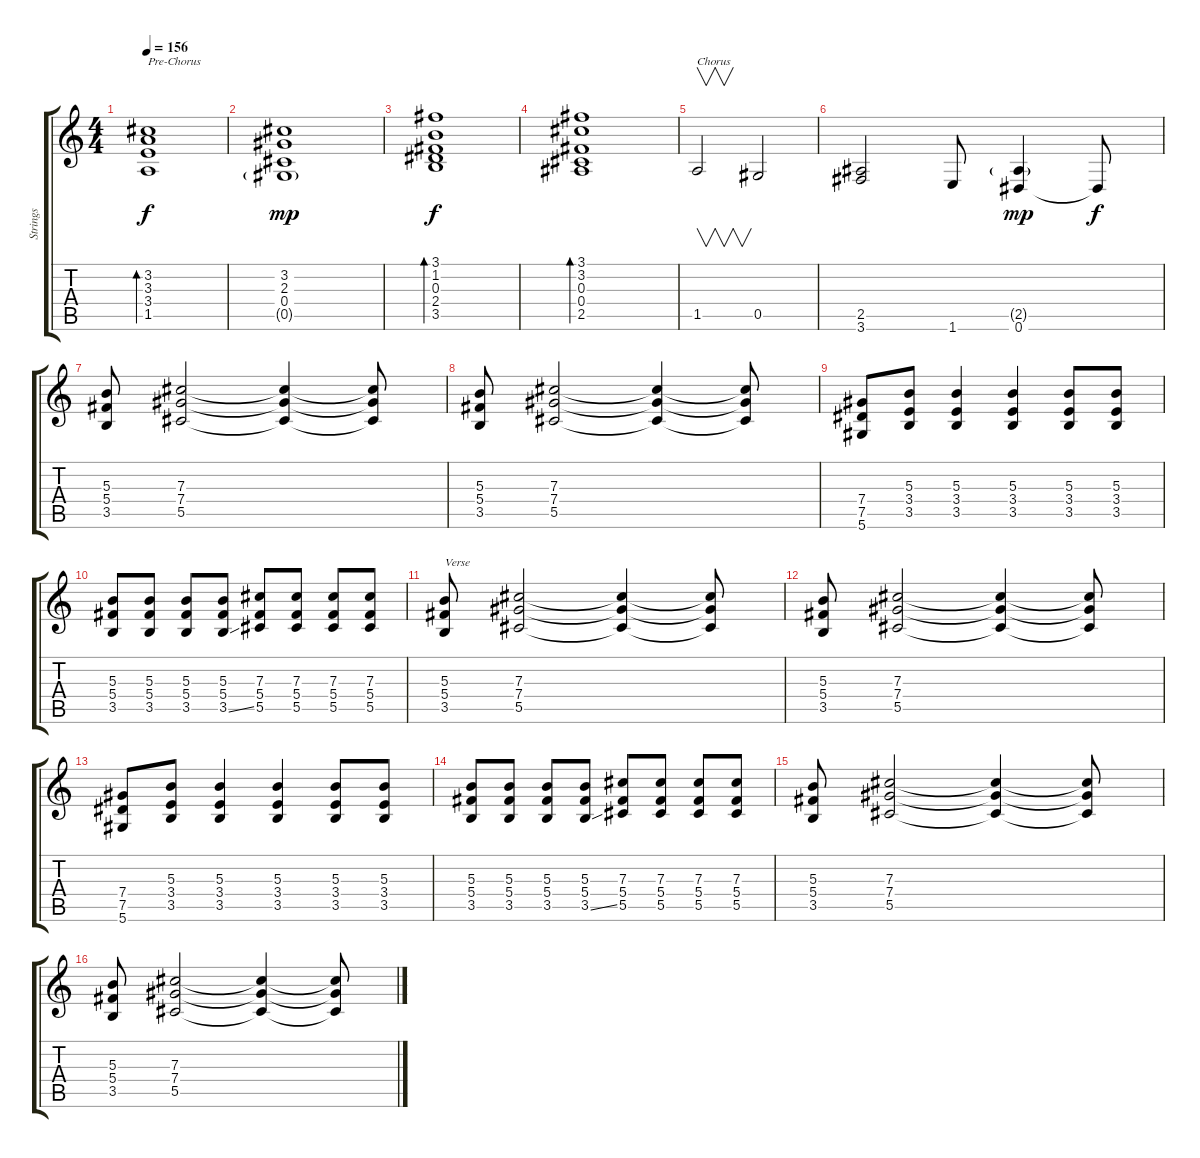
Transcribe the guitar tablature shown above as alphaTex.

\track ("Strings" "Strings") {instrument overdrivenguitar}
\staff {score tabs}
\tuning (Eb4 Bb3 Gb3 Db3 Ab2 Eb2) {hide}
\ts (4 4)
\tempo 156
\clef g2
\ks c
(3.2 3.3 3.4 1.5).1{bd 120 txt "Pre-Chorus" dy f} |
(3.2 2.3 0.4 0.5{g}).1{dy mp} |
(3.1 1.2 0.3 2.4 3.5).1{bd 60 dy f} |
(3.1 3.2 0.3 0.4 2.5).1{bd 120} |
1.5.2{v txt "Chorus"} 0.5.2 |
(2.5 3.6).2 1.6.8 (2.5{g} 0.6).4{dy mp} 0.6{t}.8{dy f} |
(5.3 5.4 3.5).8 (7.3 7.4 5.5).2 (7.3{t} 7.4{t} 5.5{t}).4 (7.3{t} 7.4{t} 5.5{t}).8 |
(5.3 5.4 3.5).8 (7.3 7.4 5.5).2 (7.3{t} 7.4{t} 5.5{t}).4 (7.3{t} 7.4{t} 5.5{t}).8 |
(7.4 7.5 5.6).8 (5.3 3.4 3.5).8 (5.3 3.4 3.5).4 (5.3 3.4 3.5).4 (5.3 3.4 3.5).8 (5.3 3.4 3.5).8 |
(5.3 5.4 3.5).8 (5.3 5.4 3.5).8 (5.3 5.4 3.5).8 (5.3 5.4 3.5{ss}).8 (7.3 5.4 5.5).8 (7.3 5.4 5.5).8 (7.3 5.4 5.5).8 (7.3 5.4 5.5).8 |
(5.3 5.4 3.5).8{txt "Verse"} (7.3 7.4 5.5).2 (7.3{t} 7.4{t} 5.5{t}).4 (7.3{t} 7.4{t} 5.5{t}).8 |
(5.3 5.4 3.5).8 (7.3 7.4 5.5).2 (7.3{t} 7.4{t} 5.5{t}).4 (7.3{t} 7.4{t} 5.5{t}).8 |
(7.4 7.5 5.6).8 (5.3 3.4 3.5).8 (5.3 3.4 3.5).4 (5.3 3.4 3.5).4 (5.3 3.4 3.5).8 (5.3 3.4 3.5).8 |
(5.3 5.4 3.5).8 (5.3 5.4 3.5).8 (5.3 5.4 3.5).8 (5.3 5.4 3.5{ss}).8 (7.3 5.4 5.5).8 (7.3 5.4 5.5).8 (7.3 5.4 5.5).8 (7.3 5.4 5.5).8 |
(5.3 5.4 3.5).8 (7.3 7.4 5.5).2 (7.3{t} 7.4{t} 5.5{t}).4 (7.3{t} 7.4{t} 5.5{t}).8 |
(5.3 5.4 3.5).8 (7.3 7.4 5.5).2 (7.3{t} 7.4{t} 5.5{t}).4 (7.3{t} 7.4{t} 5.5{t}).8
